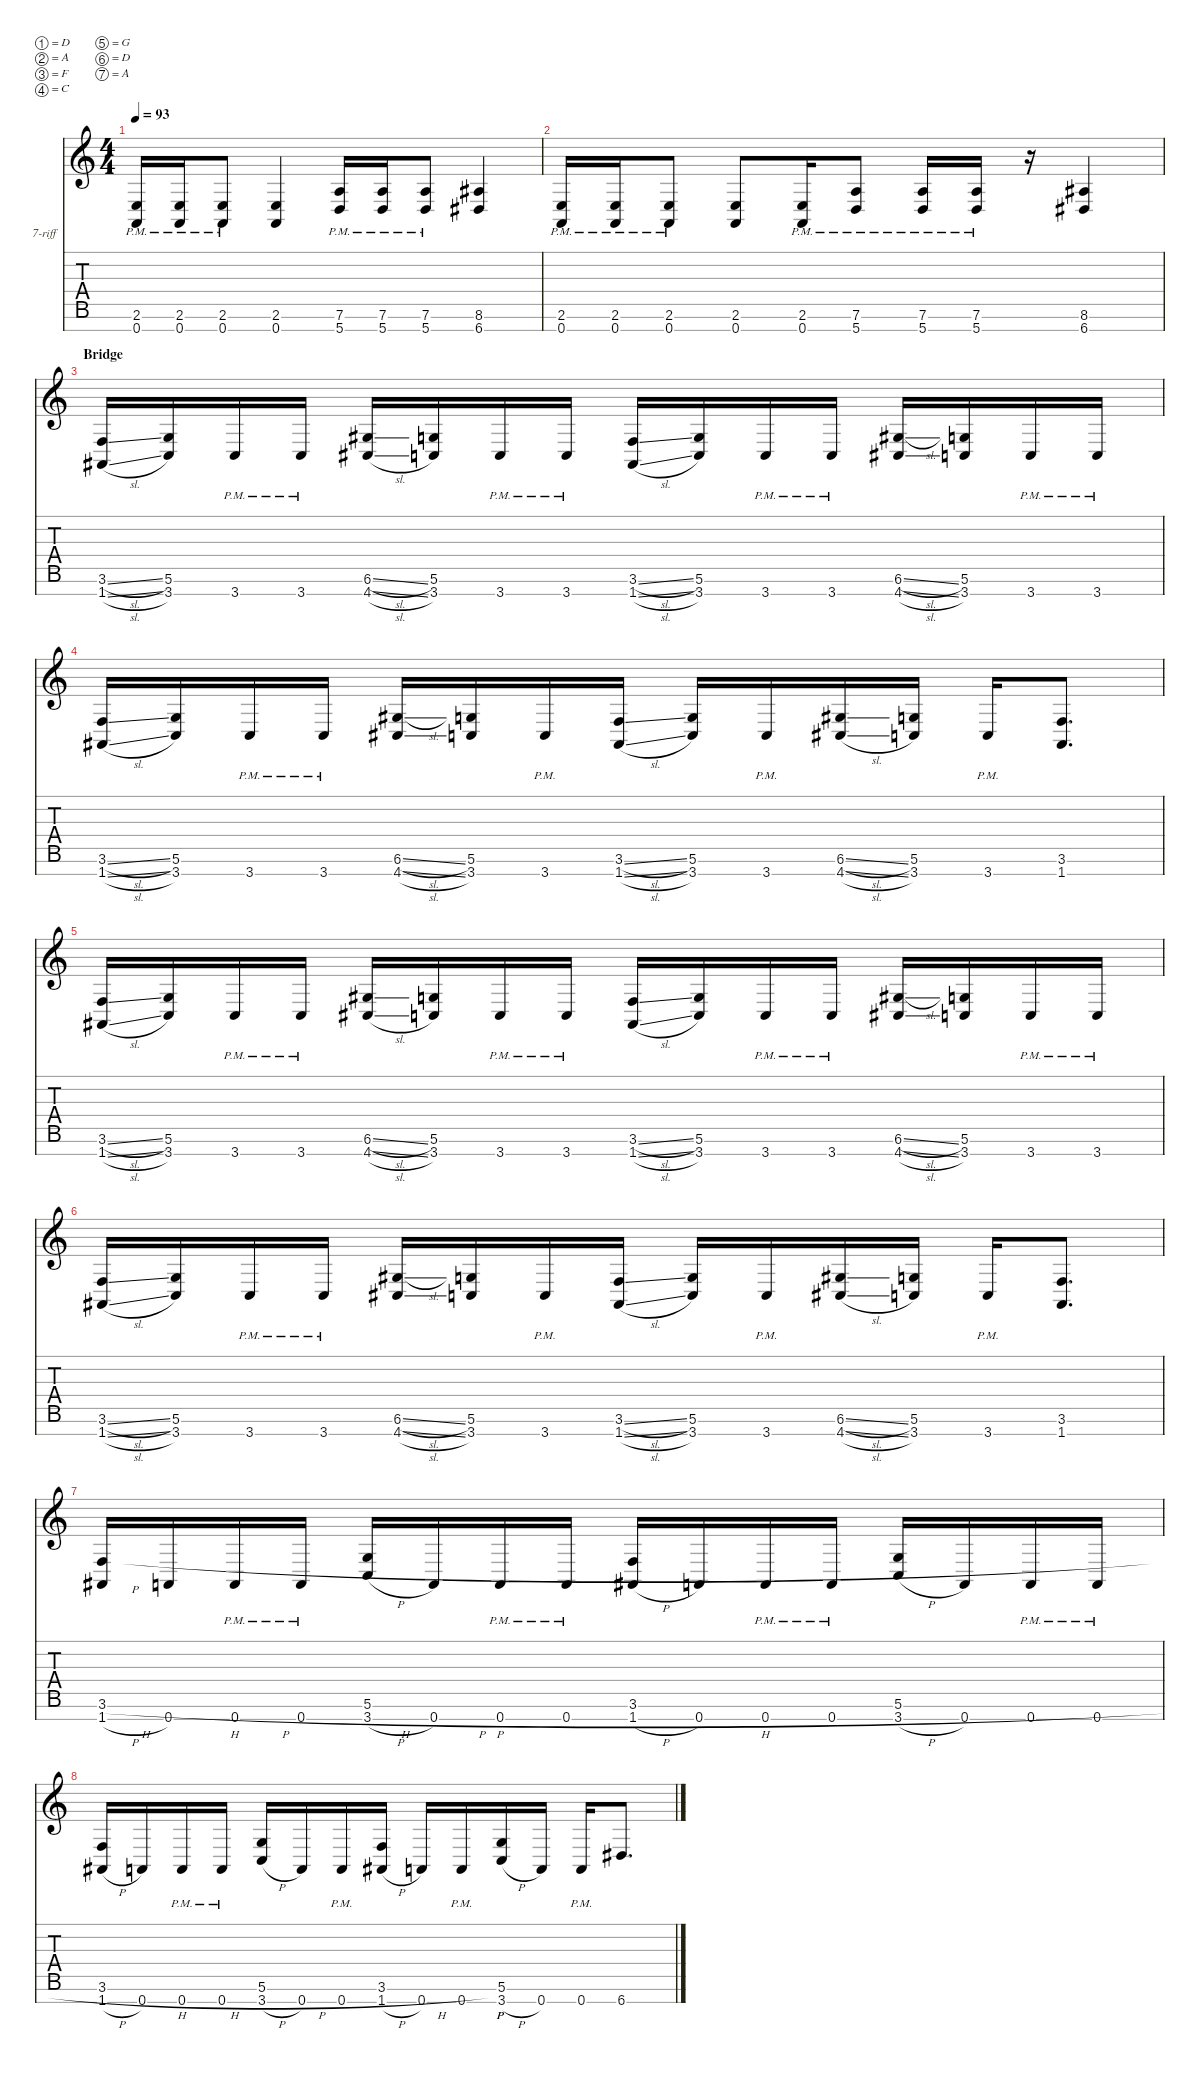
\defaultSystemsLayout 4
\hideDynamics
\bracketExtendMode nobrackets
\firstSystemTrackNameOrientation horizontal
\otherSystemsTrackNameOrientation horizontal
\track ("Guitar - Rhytm" "7-riff") {defaultSystemsLayout 4 solo instrument distortionguitar}
\staff {score tabs}
\tuning (D4 A3 F3 C3 G2 D2 A1)
\ts (4 4)
\scale
0.973516
\tempo 93
\accidentals auto
\clef g2
\ottava regular
\simile none
\scale
1.10135
\ks c
(2.6{pm} 0.7{pm}).16{dy f beam Up} (2.6{pm} 0.7{pm}).16{beam Up} (2.6{pm} 0.7{pm}).8{beam Up} (2.6 0.7).4{beam Up} (5.7{pm} 7.6{pm}).16{beam Up} (5.7{pm} 7.6{pm}).16{beam Up} (5.7{pm} 7.6{pm}).8{beam Up} (6.7{acc #} 8.6{acc #}).4{beam Up} |
\scale
0.973516
\scale
0.992042 (2.6{pm} 0.7{pm}).16{beam Up} (2.6{pm} 0.7{pm}).16{beam Up} (2.6{pm} 0.7{pm}).8{beam Up} (2.6 0.7).8{beam Up} (2.6{pm} 0.7{pm}).16{beam Up} (7.6{pm} 5.7{pm}).8{beam Up} (7.6{pm} 5.7{pm}).16{beam Up} (7.6{pm} 5.7{pm}).16{beam Up} r.16{beam Up} (6.7{acc #} 8.6{acc #}).4{beam Up} |
\section ("" "Bridge")
\scale
0.952463
\scale
0.953305 (3.6{sl} 1.7{sl acc #}).16{beam Up} (5.6 3.7).16{beam Up} 3.7{pm}.16{beam Up} 3.7{pm}.16{beam Up} (6.6{sl acc #} 4.7{sl acc #}).16{beam Up} (5.6 3.7).16{beam Up} 3.7{pm}.16{beam Up} 3.7{pm}.16{beam Up} (3.6{sl} 1.7{sl acc #}).16{beam Up} (5.6 3.7).16{beam Up} 3.7{pm}.16{beam Up} 3.7{pm}.16{beam Up} (4.7{sl acc #} 6.6{sl acc #}).16{beam Up} (3.7 5.6).16{beam Up} 3.7{pm}.16{beam Up} 3.7{pm}.16{beam Up} |
\scale
1.11103
\scale
0.953305 (3.6{sl} 1.7{sl acc #}).16{beam Up} (5.6 3.7).16{beam Up} 3.7{pm}.16{beam Up} 3.7{pm}.16{beam Up} (4.7{sl acc #} 6.6{sl acc #}).16{beam Up} (3.7 5.6).16{beam Up} 3.7{pm}.16{beam Up} (3.6{sl} 1.7{sl acc #}).16{beam Up} (5.6 3.7).16{beam Up} 3.7{pm}.16{beam Up} (6.6{sl acc #} 4.7{sl acc #}).16{beam Up} (5.6 3.7).16{beam Up} 3.7{pm}.16{beam Up} (3.6 1.7{acc #}).8{d beam Up} |
\scale
0.96299
\scale
1.11103 (3.6{sl} 1.7{sl acc #}).16{beam Up} (5.6 3.7).16{beam Up} 3.7{pm}.16{beam Up} 3.7{pm}.16{beam Up} (6.6{sl acc #} 4.7{sl acc #}).16{beam Up} (5.6 3.7).16{beam Up} 3.7{pm}.16{beam Up} 3.7{pm}.16{beam Up} (3.6{sl} 1.7{sl acc #}).16{beam Up} (5.6 3.7).16{beam Up} 3.7{pm}.16{beam Up} 3.7{pm}.16{beam Up} (4.7{sl acc #} 6.6{sl acc #}).16{beam Up} (3.7 5.6).16{beam Up} 3.7{pm}.16{beam Up} 3.7{pm}.16{beam Up} |
\scale
0.96299
\scale
0.96299 (3.6{sl} 1.7{sl acc #}).16{beam Up} (5.6 3.7).16{beam Up} 3.7{pm}.16{beam Up} 3.7{pm}.16{beam Up} (4.7{sl acc #} 6.6{sl acc #}).16{beam Up} (3.7 5.6).16{beam Up} 3.7{pm}.16{beam Up} (3.6{sl} 1.7{sl acc #}).16{beam Up} (5.6 3.7).16{beam Up} 3.7{pm}.16{beam Up} (6.6{sl acc #} 4.7{sl acc #}).16{beam Up} (5.6 3.7).16{beam Up} 3.7{pm}.16{beam Up} (3.6 1.7{acc #}).8{d beam Up} |
\scale
1.10577
\scale
0.96299 (1.7{h acc #} 3.6{h}).16{beam Up} 0.7.16{beam Up} 0.7{pm}.16{beam Up} 0.7{pm}.16{beam Up} (3.7{h} 5.6{h}).16{beam Up} 0.7.16{beam Up} 0.7{pm}.16{beam Up} 0.7{pm}.16{beam Up} (1.7{h acc #} 3.6{h}).16{beam Up} 0.7.16{beam Up} 0.7{pm}.16{beam Up} 0.7{pm}.16{beam Up} (3.7{h} 5.6{h}).16{beam Up} 0.7.16{beam Up} 0.7{pm}.16{beam Up} 0.7{pm}.16{beam Up} |
\scale
0.957726
\scale
0.96299 (1.7{h acc #} 3.6{h}).16{beam Up} 0.7.16{beam Up} 0.7{pm}.16{beam Up} 0.7{pm}.16{beam Up} (3.7{h} 5.6{h}).16{beam Up} 0.7.16{beam Up} 0.7{pm}.16{beam Up} (1.7{h acc #} 3.6{h}).16{beam Up} 0.7.16{beam Up} 0.7{pm}.16{beam Up} (3.7{h} 5.6{h}).16{beam Up} 0.7.16{beam Up} 0.7{pm}.16{beam Up} 6.7{acc #}.8{d beam Up}
